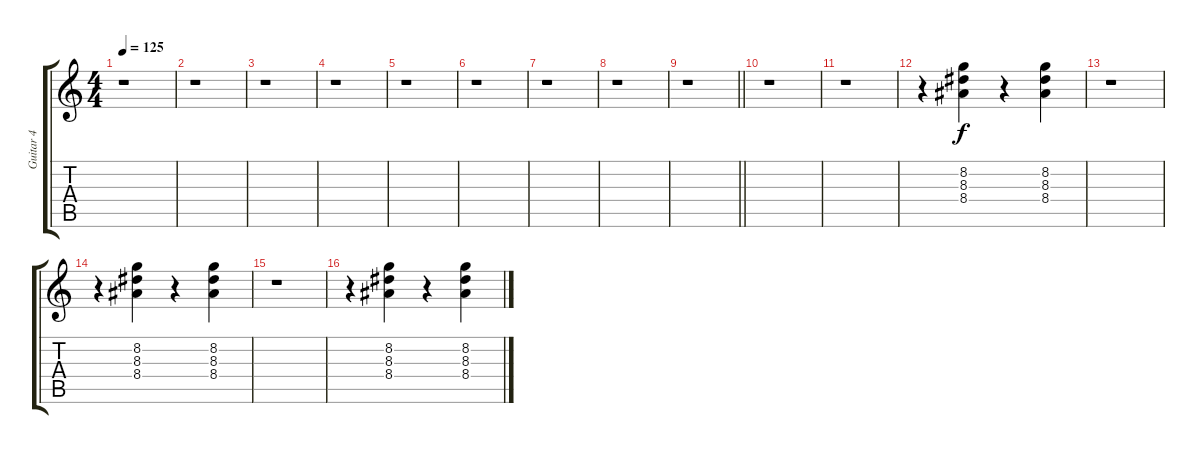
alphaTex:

\track ("Guitar 4" "Guitar 4") {instrument overdrivenguitar}
\staff {score tabs}
\tuning (E4 B3 G3 D3 A2 E2) {hide}
\ts (4 4)
\tempo 125
\clef g2
\ks c
r.1{dy f} |
r.1 |
r.1 |
r.1 |
r.1 |
r.1 |
r.1 |
r.1 |
\barLineRight lightlight
r.1 |
r.1 |
r.1 |
r.4 (8.2 8.3 8.4).4 r.4 (8.2 8.3 8.4).4 |
r.1 |
r.4 (8.2 8.3 8.4).4 r.4 (8.2 8.3 8.4).4 |
r.1 |
r.4 (8.2 8.3 8.4).4 r.4 (8.2 8.3 8.4).4
